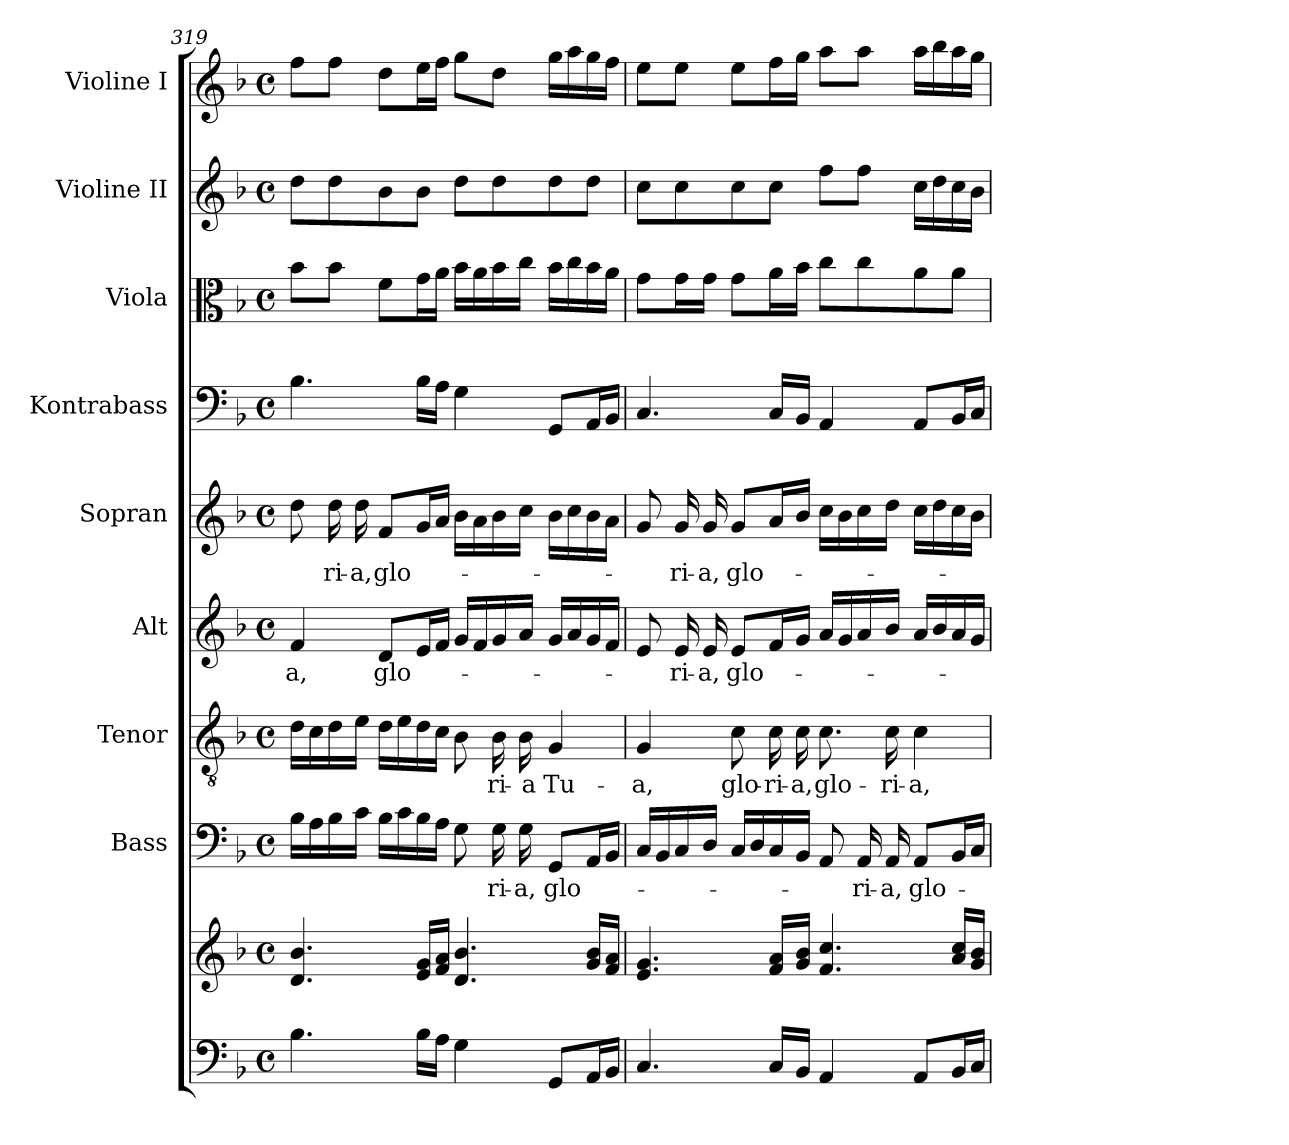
**kern	**kern	**kern	**text	**kern	**text	**kern	**text	**kern	**text	**kern	**kern	**kern	**kern
*part9	*part9	*part8	*part8	*part7	*part7	*part6	*part6	*part5	*part5	*part4	*part3	*part2	*part1
*staff10	*staff9	*staff8	*staff8	*staff7	*staff7	*staff6	*staff6	*staff5	*staff5	*staff4	*staff3	*staff2	*staff1
*	*	*I"Bass	*	*I"Tenor	*	*I"Alt	*	*I"Sopran	*	*I"Kontrabass	*I"Viola	*I"Violine II	*I"Violine I
*	*	*I'B.	*	*I'T.	*	*I'A.	*	*I'S.	*	*I'Kb.	*I'Vla.	*I'Vl. II	*I'Vl. I
!!LO:PB:g=z
*clefF4	*clefG2	*clefF4	*	*clefGv2	*	*clefG2	*	*clefG2	*	*clefF4	*clefC3	*clefG2	*clefG2
*	*	*	*	*	*	*	*	*	*	*ITrd7c12	*	*	*
*k[b-]	*k[b-]	*k[b-]	*	*k[b-]	*	*k[b-]	*	*k[b-]	*	*k[b-]	*k[b-]	*k[b-]	*k[b-]
*F:	*F:	*F:	*	*F:	*	*F:	*	*F:	*	*F:	*F:	*F:	*F:
*M4/4	*M4/4	*M4/4	*	*M4/4	*	*M4/4	*	*M4/4	*	*M4/4	*M4/4	*M4/4	*M4/4
*met(c)	*met(c)	*met(c)	*	*met(c)	*	*met(c)	*	*met(c)	*	*met(c)	*met(c)	*met(c)	*met(c)
=319	=319	=319	=319	=319	=319	=319	=319	=319	=319	=319	=319	=319	=319
!	!	!	!	!	!	!	!LO:LY:b	!	!	!	!	!	!
4.B-\	4.d/ 4.b-/	16B-\LL	.	16d\LL	.	4f/	-a,	8dd\	.	4.BB-\	8b-\L	8dd\L	8ff\L
.	.	16A\	.	16c\	.	.	.	.	.	.	.	.	.
!	!	!	!	!	!	!	!	!	!LO:LY:b	!	!	!	!
.	.	16B-\	.	16d\	.	.	.	16dd\	-ri-	.	8b-\J	8dd\	8ff\J
!	!	!	!	!	!	!	!	!	!LO:LY:b	!	!	!	!
.	.	16c\JJ	.	16e\JJ	.	.	.	16dd\	-a,	.	.	.	.
!	!	!	!	!	!	!	!LO:LY:b	!	!LO:LY:b	!	!	!	!
.	.	16B-\LL	.	16d\LL	.	8d/L	glo-	8f/L	glo-	.	8f\L	8b-\	8dd\L
.	.	16c\	.	16e\	.	.	.	.	.	.	.	.	.
16B-\LL	16e/ 16g/LL	16B-\	.	16d\	.	16e/L	.	16g/L	.	16BB-\LL	16g\L	8b-\J	16ee\L
16A\JJ	16f/ 16a/JJ	16A\JJ	.	16c\JJ	.	16f/JJ	.	16a/JJ	.	16AA\JJ	16a\JJ	.	16ff\JJ
4G\	4.d/ 4.b-/	8G\	.	8B-\	.	16g/LL	.	16b-\LL	.	4GG\	16b-\LL	8dd\L	8gg\L
.	.	.	.	.	.	16f/	.	16a\	.	.	16a\	.	.
!	!	!	!LO:LY:b	!	!LO:LY:b	!	!	!	!	!	!	!	!
.	.	16G\	-ri-	16B-\	-ri-	16g/	.	16b-\	.	.	16b-\	8dd\	8dd\J
!	!	!	!LO:LY:b	!	!LO:LY:b	!	!	!	!	!	!	!	!
.	.	16G\	-a,	16B-\	-a	16a/JJ	.	16cc\JJ	.	.	16cc\JJ	.	.
!	!	!	!LO:LY:b	!	!LO:LY:b	!	!	!	!	!	!	!	!
8GG/L	.	8GG/L	glo-	4G/	Tu-	16g/LL	.	16b-\LL	.	8GGG/L	16b-\LL	8dd\	16gg\LL
.	.	.	.	.	.	16a/	.	16cc\	.	.	16cc\	.	16aa\
16AA/L	16g/ 16b-/LL	16AA/L	.	.	.	16g/	.	16b-\	.	16AAA/L	16b-\	8dd\J	16gg\
16BB-/JJ	16f/ 16a/JJ	16BB-/JJ	.	.	.	16f/JJ	.	16a\JJ	.	16BBB-/JJ	16a\JJ	.	16ff\JJ
=320	=320	=320	=320	=320	=320	=320	=320	=320	=320	=320	=320	=320	=320
!	!	!	!	!	!LO:LY:b	!	!	!	!	!	!	!	!
4.C/	4.e/ 4.g/	16C/LL	.	4G/	-a,	8e/	.	8g/	.	4.CC/	8g\L	8cc\L	8ee\L
.	.	16BB-/	.	.	.	.	.	.	.	.	.	.	.
!	!	!	!	!	!	!	!LO:LY:b	!	!LO:LY:b	!	!	!	!
.	.	16C/	.	.	.	16e/	-ri-	16g/	-ri-	.	16g\L	8cc\	8ee\J
!	!	!	!	!	!	!	!LO:LY:b	!	!LO:LY:b	!	!	!	!
.	.	16D/JJ	.	.	.	16e/	-a,	16g/	-a,	.	16g\JJ	.	.
!	!	!	!	!	!LO:LY:b	!	!LO:LY:b	!	!LO:LY:b	!	!	!	!
.	.	16C/LL	.	8c\	glo-	8e/L	glo-	8g/L	glo-	.	8g\L	8cc\	8ee\L
.	.	16D/	.	.	.	.	.	.	.	.	.	.	.
!	!	!	!	!	!LO:LY:b	!	!	!	!	!	!	!	!
16C/LL	16f/ 16a/LL	16C/	.	16c\	-ri-	16f/L	.	16a/L	.	16CC/LL	16a\L	8cc\J	16ff\L
!	!	!	!	!	!LO:LY:b	!	!	!	!	!	!	!	!
16BB-/JJ	16g/ 16b-/JJ	16BB-/JJ	.	16c\	-a,	16g/JJ	.	16b-/JJ	.	16BBB-/JJ	16b-\JJ	.	16gg\JJ
!	!	!	!	!	!LO:LY:b	!	!	!	!	!	!	!	!
4AA/	4.f/ 4.cc/	8AA/	.	8.c\	glo-	16a/LL	.	16cc\LL	.	4AAA/	8cc\L	8ff\L	8aa\L
.	.	.	.	.	.	16g/	.	16b-\	.	.	.	.	.
!	!	!	!LO:LY:b	!	!	!	!	!	!	!	!	!	!
.	.	16AA/	-ri-	.	.	16a/	.	16cc\	.	.	8cc\	8ff\J	8aa\J
!	!	!	!LO:LY:b	!	!LO:LY:b	!	!	!	!	!	!	!	!
.	.	16AA/	-a,	16c\	-ri-	16b-/JJ	.	16dd\JJ	.	.	.	.	.
!	!	!	!LO:LY:b	!	!LO:LY:b	!	!	!	!	!	!	!	!
8AA/L	.	8AA/L	glo-	4c\	-a,	16a/LL	.	16cc\LL	.	8AAA/L	8a\	16cc\LL	16aa\LL
.	.	.	.	.	.	16b-/	.	16dd\	.	.	.	16dd\	16bb-\
16BB-/L	16a/ 16cc/LL	16BB-/L	.	.	.	16a/	.	16cc\	.	16BBB-/L	8a\J	16cc\	16aa\
16C/JJ	16g/ 16b-/JJ	16C/JJ	.	.	.	16g/JJ	.	16b-\JJ	.	16CC/JJ	.	16b-\JJ	16gg\JJ
=	=	=	=	=	=	=	=	=	=	=	=	=	=
*-	*-	*-	*-	*-	*-	*-	*-	*-	*-	*-	*-	*-	*-
